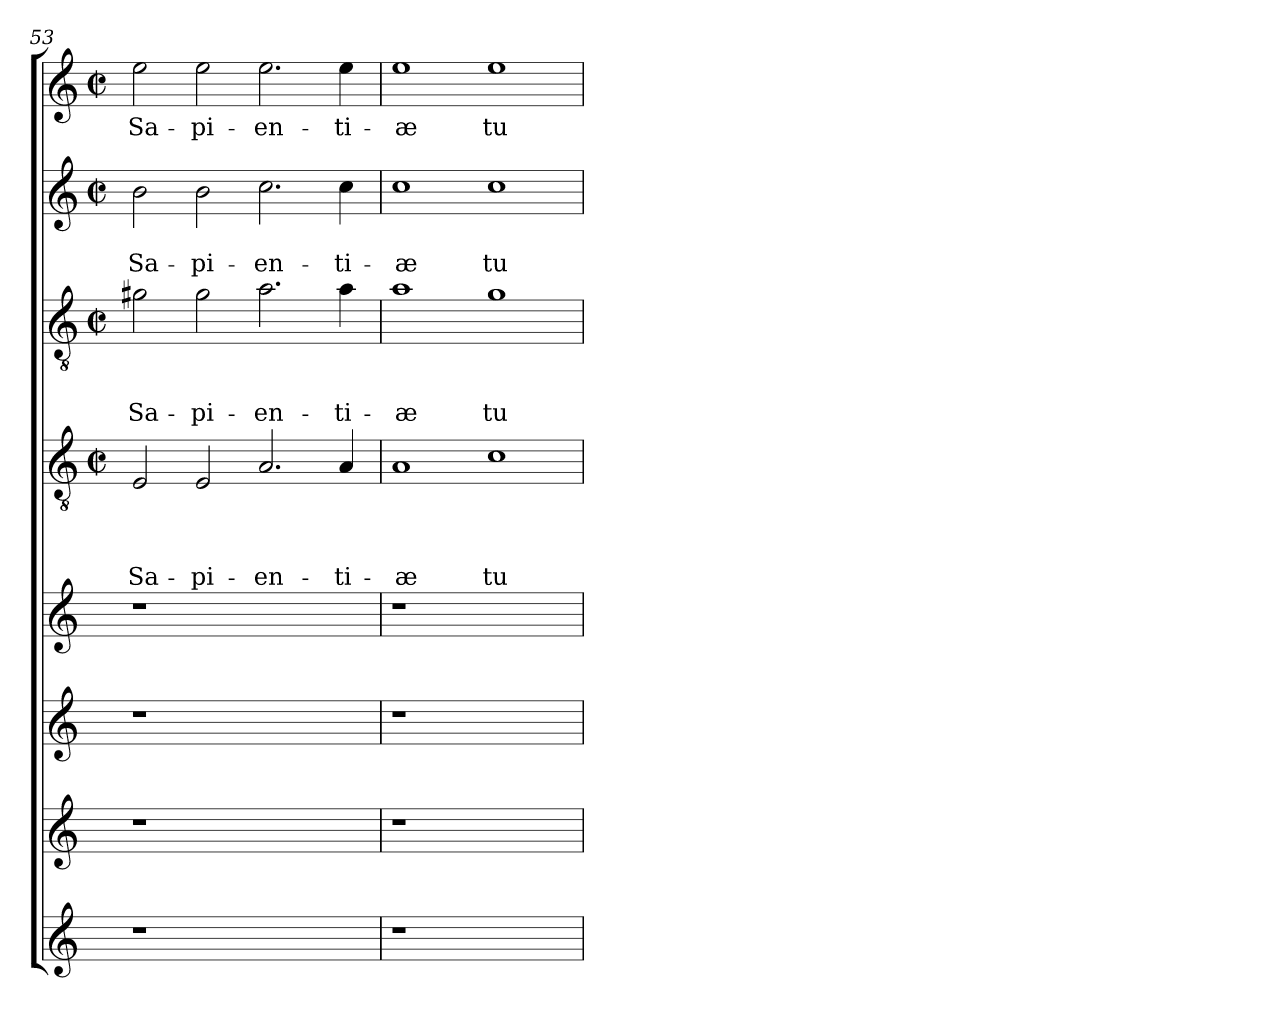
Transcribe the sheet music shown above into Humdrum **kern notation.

**kern	**kern	**kern	**kern	**kern	**text	**text	**text	**text	**kern	**text	**text	**text	**kern	**text	**text	**kern	**text
*part8	*part7	*part6	*part5	*part4	*part4	*part4	*part4	*part4	*part3	*part3	*part3	*part3	*part2	*part2	*part2	*part1	*part1
*staff8	*staff7	*staff6	*staff5	*staff4	*staff4	*staff4	*staff4	*staff4	*staff3	*staff3	*staff3	*staff3	*staff2	*staff2	*staff2	*staff1	*staff1
*clefG2	*clefG2	*clefG2	*clefG2	*clefGv2	*	*	*	*	*clefGv2	*	*	*	*clefG2	*	*	*clefG2	*
*k[]	*k[]	*k[]	*k[]	*k[]	*	*	*	*	*k[]	*	*	*	*k[]	*	*	*k[]	*
*C:	*C:	*C:	*C:	*C:	*	*	*	*	*C:	*	*	*	*C:	*	*	*C:	*
*	*	*	*	*M2/2	*	*	*	*	*M2/2	*	*	*	*M2/2	*	*	*M2/2	*
*	*	*	*	*met(c|)	*	*	*	*	*met(c|)	*	*	*	*met(c|)	*	*	*met(c|)	*
=53	=53	=53	=53	=53	=53	=53	=53	=53	=53	=53	=53	=53	=53	=53	=53	=53	=53
!	!	!	!	!	!	!	!	!LO:LY:b	!	!	!	!LO:LY:b	!	!	!LO:LY:b	!	!LO:LY:b
1r	1r	1r	1r	2E/	.	.	.	Sa-	2g#X\	.	.	Sa-	2b\	.	Sa-	2ee\	Sa-
!	!	!	!	!	!	!	!	!LO:LY:b	!	!	!	!LO:LY:b	!	!	!LO:LY:b	!	!LO:LY:b
.	.	.	.	2E/	.	.	.	-pi-	2g#\	.	.	-pi-	2b\	.	-pi-	2ee\	-pi-
!	!	!	!	!	!	!	!	!LO:LY:b	!	!	!	!LO:LY:b	!	!	!LO:LY:b	!	!LO:LY:b
1ryy	1ryy	1ryy	1ryy	2.A/	.	.	.	-en-	2.a\	.	.	-en-	2.cc\	.	-en-	2.ee\	-en-
!	!	!	!	!	!	!	!	!LO:LY:b	!	!	!	!LO:LY:b	!	!	!LO:LY:b	!	!LO:LY:b
.	.	.	.	4A/	.	.	.	-ti-	4a\	.	.	-ti-	4cc\	.	-ti-	4ee\	-ti-
=54	=54	=54	=54	=54	=54	=54	=54	=54	=54	=54	=54	=54	=54	=54	=54	=54	=54
!	!	!	!	!	!	!	!	!LO:LY:b	!	!	!	!LO:LY:b	!	!	!LO:LY:b	!	!LO:LY:b
1r	1r	1r	1r	1A	.	.	.	-æ	1a	.	.	-æ	1cc	.	-æ	1ee	-æ
!	!	!	!	!	!	!	!	!LO:LY:b	!	!	!	!LO:LY:b	!	!	!LO:LY:b	!	!LO:LY:b
1ryy	1ryy	1ryy	1ryy	1c	.	.	.	tu-	1g	.	.	tu-	[>1cc	.	tu-	1ee	tu-
=	=	=	=	=	=	=	=	=	=	=	=	=	=	=	=	=	=
*-	*-	*-	*-	*-	*-	*-	*-	*-	*-	*-	*-	*-	*-	*-	*-	*-	*-
